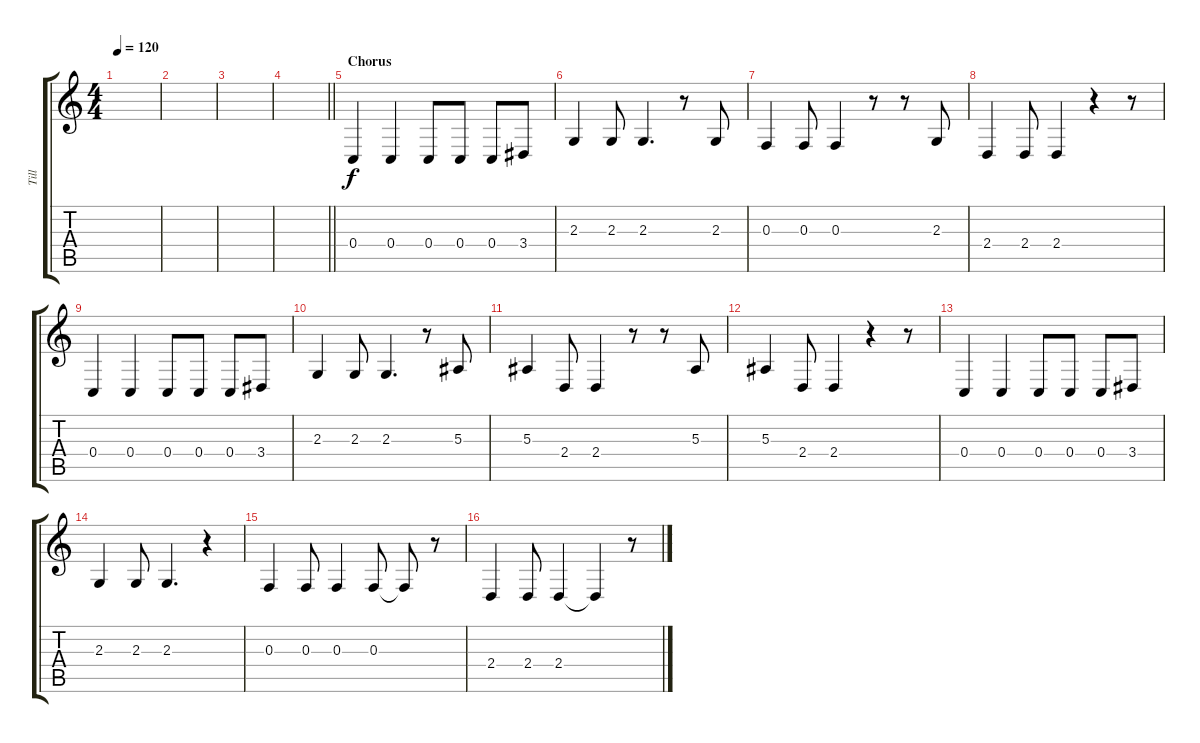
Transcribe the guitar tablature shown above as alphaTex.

\track ("Till" "Till") {instrument bassoon}
\staff {score tabs}
\tuning (D4 A3 F3 C3 G2 C2) {hide}
\ts (4 4)
\tempo 120
\clef g2
\ks c
|
|
|
\barLineRight lightlight
|
\section ("" "Chorus")
0.4.4 0.4.4 0.4.8 0.4.8 0.4.8 3.4.8 |
2.3.4 2.3.8 2.3.4{d} r.8 2.3.8 |
0.3.4 0.3.8 0.3.4 r.8 r.8 2.3.8 |
2.4.4 2.4.8 2.4.4 r.4 r.8 |
0.4.4 0.4.4 0.4.8 0.4.8 0.4.8 3.4.8 |
2.3.4 2.3.8 2.3.4{d} r.8 5.3.8 |
5.3.4 2.4.8 2.4.4 r.8 r.8 5.3.8 |
5.3.4 2.4.8 2.4.4 r.4 r.8 |
0.4.4 0.4.4 0.4.8 0.4.8 0.4.8 3.4.8 |
2.3.4 2.3.8 2.3.4{d} r.4 |
0.3.4 0.3.8 0.3.4 0.3.8 0.3{t}.8 r.8 |
2.4.4 2.4.8 2.4.4 2.4{t}.4 r.8
